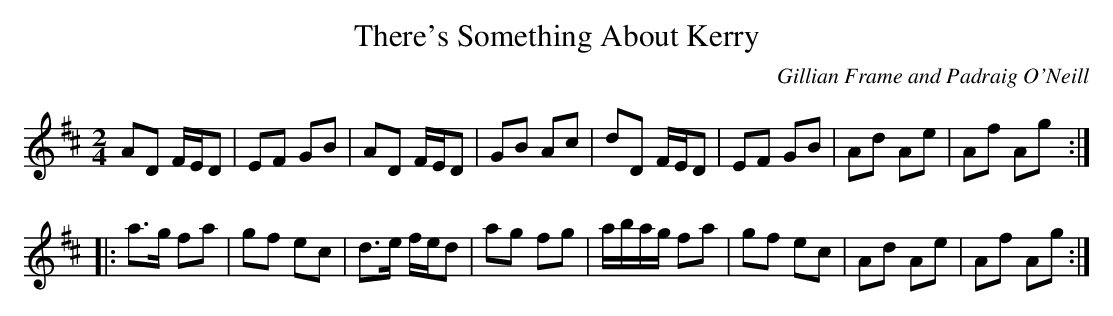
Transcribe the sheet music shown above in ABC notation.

X:1
T:There's Something About Kerry
C:Gillian Frame and Padraig O'Neill
M:2/4
L:1/8
K:D
AD F/E/D | EF GB | AD F/E/D | GB Ac | dD F/E/D | EF GB  | Ad Ae | Af Ag ::
a>g fa | gf ec | d>e f/e/d | ag fg | a/b/a/g/ fa | gf ec |  Ad Ae | Af Ag :|
